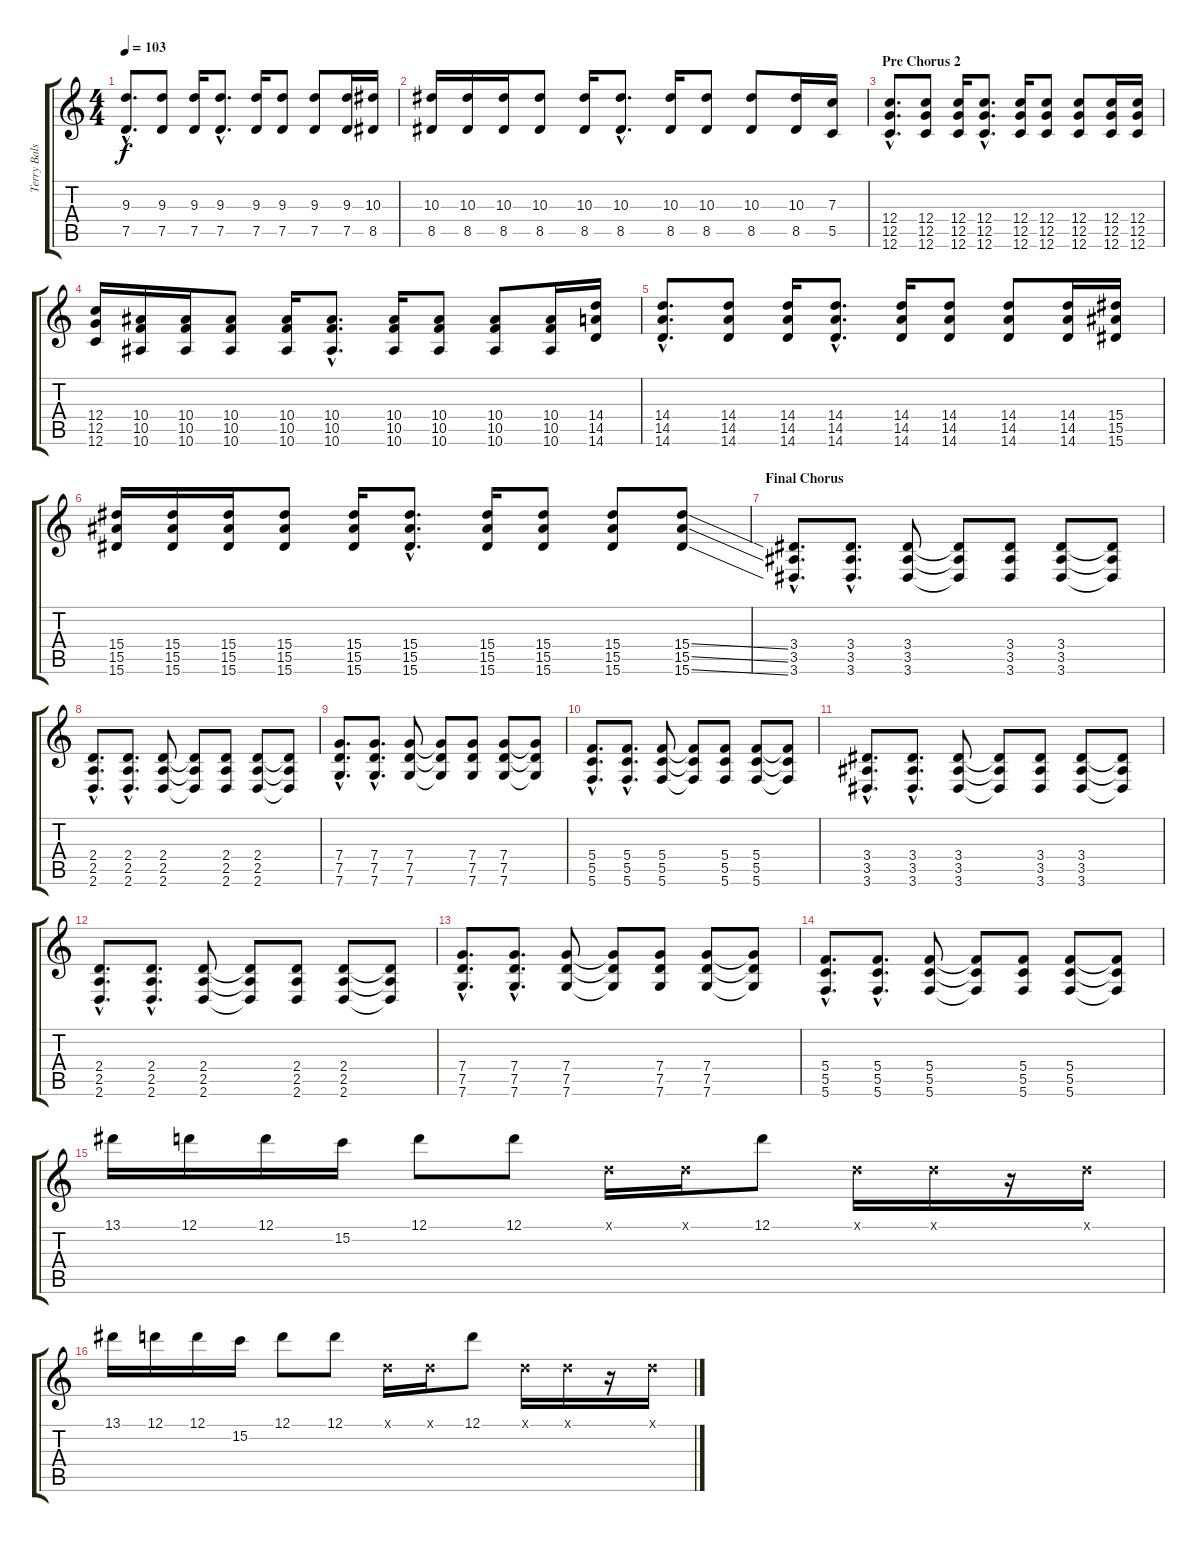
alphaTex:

\track ("Terry Balsamo (Guitar)" "Terry Bals") {instrument distortionguitar}
\staff {score tabs}
\tuning (D4 A3 F3 C3 G2 C2) {hide}
\ts (4 4)
\tempo 103
\clef g2
\ks c
(9.3{hac} 7.5{hac}).8{d dy f} (9.3 7.5).8 (9.3 7.5).16 (9.3{hac} 7.5{hac}).8{d} (9.3 7.5).16 (9.3 7.5).8 (9.3 7.5).8 (9.3 7.5).16 (10.3 8.5).16 |
(10.3 8.5).16 (10.3 8.5).16 (10.3 8.5).16 (10.3 8.5).8 (10.3 8.5).16 (10.3{hac} 8.5{hac}).8{d} (10.3 8.5).16 (10.3 8.5).8 (10.3 8.5).8 (10.3 8.5).16 (7.3 5.5).16 |
\section ("" "Pre Chorus 2")
(12.4{hac} 12.5{hac} 12.6{hac}).8{d} (12.4 12.5 12.6).8 (12.4 12.5 12.6).16 (12.4{hac} 12.5{hac} 12.6{hac}).8{d} (12.4 12.5 12.6).16 (12.4 12.5 12.6).8 (12.4 12.5 12.6).8 (12.4 12.5 12.6).16 (12.4 12.5 12.6).16 |
(12.4 12.5 12.6).16 (10.4 10.5 10.6).16 (10.4 10.5 10.6).16 (10.4 10.5 10.6).8 (10.4 10.5 10.6).16 (10.4{hac} 10.5{hac} 10.6{hac}).8{d} (10.4 10.5 10.6).16 (10.4 10.5 10.6).8 (10.4 10.5 10.6).8 (10.4 10.5 10.6).16 (14.4 14.5 14.6).16 |
(14.4{hac} 14.5{hac} 14.6{hac}).8{d} (14.4 14.5 14.6).8 (14.4 14.5 14.6).16 (14.4{hac} 14.5{hac} 14.6{hac}).8{d} (14.4 14.5 14.6).16 (14.4 14.5 14.6).8 (14.4 14.5 14.6).8 (14.4 14.5 14.6).16 (15.4 15.5 15.6).16 |
(15.4 15.5 15.6).16 (15.4 15.5 15.6).16 (15.4 15.5 15.6).16 (15.4 15.5 15.6).8 (15.4 15.5 15.6).16 (15.4{hac} 15.5{hac} 15.6{hac}).8{d} (15.4 15.5 15.6).16 (15.4 15.5 15.6).8 (15.4 15.5 15.6).8 (15.4{ss} 15.5{ss} 15.6{ss}).8 |
\section ("" "Final Chorus")
(3.4{hac} 3.5{hac} 3.6{hac}).8{d} (3.4{hac} 3.5{hac} 3.6{hac}).8{d} (3.4 3.5 3.6).8 (3.4{t} 3.5{t} 3.6{t}).8 (3.4 3.5 3.6).8 (3.4 3.5 3.6).8 (3.4{t} 3.5{t} 3.6{t}).8 |
(2.4{hac} 2.5{hac} 2.6{hac}).8{d} (2.4{hac} 2.5{hac} 2.6{hac}).8{d} (2.4 2.5 2.6).8 (2.4{t} 2.5{t} 2.6{t}).8 (2.4 2.5 2.6).8 (2.4 2.5 2.6).8 (2.4{t} 2.5{t} 2.6{t}).8 |
(7.4{hac} 7.5{hac} 7.6{hac}).8{d} (7.4{hac} 7.5{hac} 7.6{hac}).8{d} (7.4 7.5 7.6).8 (7.4{t} 7.5{t} 7.6{t}).8 (7.4 7.5 7.6).8 (7.4 7.5 7.6).8 (7.4{t} 7.5{t} 7.6{t}).8 |
(5.4{hac} 5.5{hac} 5.6{hac}).8{d} (5.4{hac} 5.5{hac} 5.6{hac}).8{d} (5.4 5.5 5.6).8 (5.4{t} 5.5{t} 5.6{t}).8 (5.4 5.5 5.6).8 (5.4 5.5 5.6).8 (5.4{t} 5.5{t} 5.6{t}).8 |
(3.4{hac} 3.5{hac} 3.6{hac}).8{d} (3.4{hac} 3.5{hac} 3.6{hac}).8{d} (3.4 3.5 3.6).8 (3.4{t} 3.5{t} 3.6{t}).8 (3.4 3.5 3.6).8 (3.4 3.5 3.6).8 (3.4{t} 3.5{t} 3.6{t}).8 |
(2.4{hac} 2.5{hac} 2.6{hac}).8{d} (2.4{hac} 2.5{hac} 2.6{hac}).8{d} (2.4 2.5 2.6).8 (2.4{t} 2.5{t} 2.6{t}).8 (2.4 2.5 2.6).8 (2.4 2.5 2.6).8 (2.4{t} 2.5{t} 2.6{t}).8 |
(7.4{hac} 7.5{hac} 7.6{hac}).8{d} (7.4{hac} 7.5{hac} 7.6{hac}).8{d} (7.4 7.5 7.6).8 (7.4{t} 7.5{t} 7.6{t}).8 (7.4 7.5 7.6).8 (7.4 7.5 7.6).8 (7.4{t} 7.5{t} 7.6{t}).8 |
(5.4{hac} 5.5{hac} 5.6{hac}).8{d} (5.4{hac} 5.5{hac} 5.6{hac}).8{d} (5.4 5.5 5.6).8 (5.4{t} 5.5{t} 5.6{t}).8 (5.4 5.5 5.6).8 (5.4 5.5 5.6).8 (5.4{t} 5.5{t} 5.6{t}).8 |
13.1.16 12.1.16 12.1.16 15.2.16 12.1.8 12.1.8 0.1{x}.16 0.1{x}.16 12.1.8 0.1{x}.16 0.1{x}.16 r.16 0.1{x}.16 |
13.1.16 12.1.16 12.1.16 15.2.16 12.1.8 12.1.8 0.1{x}.16 0.1{x}.16 12.1.8 0.1{x}.16 0.1{x}.16 r.16 0.1{x}.16
